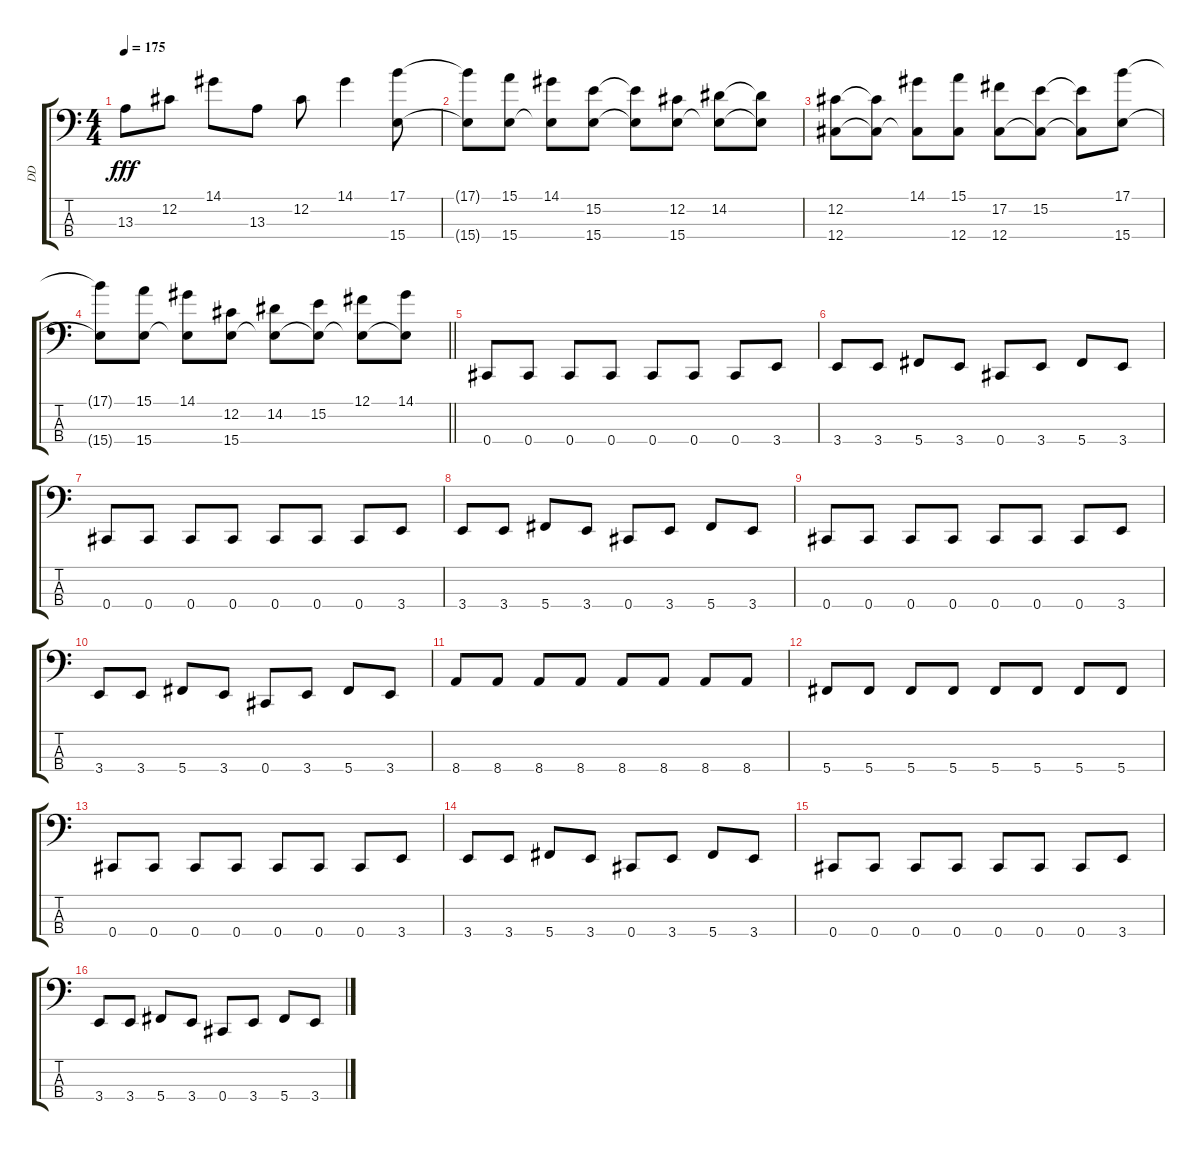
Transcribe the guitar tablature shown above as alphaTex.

\track ("DD" "DD") {instrument electricbassfinger}
\staff {score tabs}
\tuning (Gb2 Db2 Ab1 Db1) {hide}
\ts (4 4)
\tempo 175
\clef f4
\ks c
13.3.8{dy fff} 12.2.8 14.1.8 13.3.8 12.2.8 14.1.4 (17.1 15.4).8 |
(17.1{t} 15.4{t}).8 (15.1 15.4).8 (14.1 15.4{t}).8 (15.2 15.4).8 (15.2{t} 15.4{t}).8 (12.2 15.4).8 (14.2 15.4{t}).8 (14.2{t} 15.4{t}).8 |
(12.2 12.4).8 (12.2{t} 12.4{t}).8 (14.1 12.4{t}).8 (15.1 12.4).8 (17.2 12.4).8 (15.2 12.4{t}).8 (15.2{t} 12.4{t}).8 (17.1 15.4).8 |
\barLineRight lightlight
(17.1{t} 15.4{t}).8 (15.1 15.4).8 (14.1 15.4{t}).8 (12.2 15.4).8 (14.2 15.4{t}).8 (15.2 15.4{t}).8 (12.1 15.4{t}).8 (14.1 15.4{t}).8 |
\section ("" "")
0.4.8 0.4.8 0.4.8 0.4.8 0.4.8 0.4.8 0.4.8 3.4.8 |
3.4.8 3.4.8 5.4.8 3.4.8 0.4.8 3.4.8 5.4.8 3.4.8 |
0.4.8 0.4.8 0.4.8 0.4.8 0.4.8 0.4.8 0.4.8 3.4.8 |
3.4.8 3.4.8 5.4.8 3.4.8 0.4.8 3.4.8 5.4.8 3.4.8 |
0.4.8 0.4.8 0.4.8 0.4.8 0.4.8 0.4.8 0.4.8 3.4.8 |
3.4.8 3.4.8 5.4.8 3.4.8 0.4.8 3.4.8 5.4.8 3.4.8 |
8.4.8 8.4.8 8.4.8 8.4.8 8.4.8 8.4.8 8.4.8 8.4.8 |
5.4.8 5.4.8 5.4.8 5.4.8 5.4.8 5.4.8 5.4.8 5.4.8 |
0.4.8 0.4.8 0.4.8 0.4.8 0.4.8 0.4.8 0.4.8 3.4.8 |
3.4.8 3.4.8 5.4.8 3.4.8 0.4.8 3.4.8 5.4.8 3.4.8 |
0.4.8 0.4.8 0.4.8 0.4.8 0.4.8 0.4.8 0.4.8 3.4.8 |
3.4.8 3.4.8 5.4.8 3.4.8 0.4.8 3.4.8 5.4.8 3.4.8
